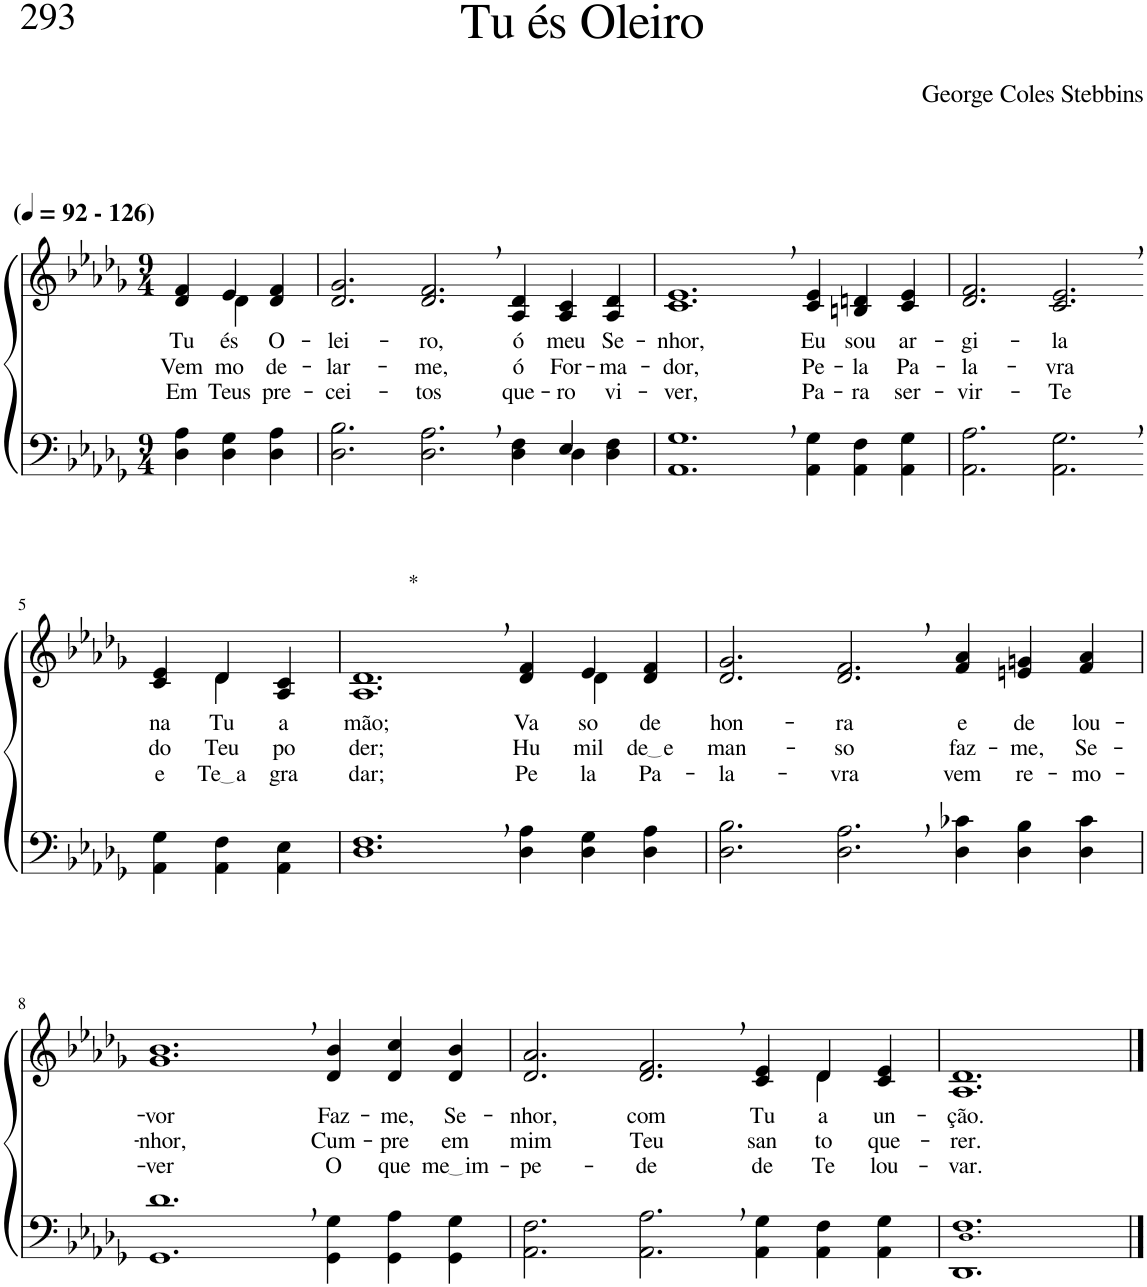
**kern	**kern	**text	**text	**text
*part2	*part1	*part1	*part1	*part1
*staff2	*staff1	*staff1	*staff1	*staff1
*I"Parte III e IV	*I"Parte I e II	*	*	*
*clefF4	*clefG2	*	*	*
*Trd-1c-2	*Trd-1c-2	*	*	*
*k[b-e-a-d-g-]	*k[b-e-a-d-g-]	*	*	*
*M9/4	*M9/4	*	*	*
*MM92	*MM92	*	*	*
=1	=1	=1	=1	=1
!	!LO:TX:a:B:t=(	!	!	!
!	!LO:TX:a:B:t=- 126)	!	!	!
!	!	!LO:LY:b	!LO:LY:b	!LO:LY:b
*	*^	*	*	*
4D-\ 4A-\	4d-/ 4f/	4ryy	Tu	Vem	Em
!	!	!	!LO:LY:b	!LO:LY:b	!LO:LY:b
4D-\ 4G-\	4e-/	4d-\	és	mo-	Teus
!	!	!	!LO:LY:b	!LO:LY:b	!LO:LY:b
4D-\ 4A-\	4d-/ 4f/	4ryy	O-	-de-	pre-
=2	=2	=2	=2	=2	=2
*^	*	*	*	*	*
!	!	!	!	!LO:LY:b	!LO:LY:b	!LO:LY:b
*	*	*v	*v	*	*	*
2.D-\ 2.B-\	1..ryy	2.d-/ 2.g-/	-lei-	-lar-	-cei-
!	!	!	!LO:LY:b	!LO:LY:b	!LO:LY:b
2.D-\, 2.A-\,	.	2.d-/, 2.f/,	-ro,	-me,	-tos
!	!	!	!LO:LY:b	!LO:LY:b	!LO:LY:b
4D-\ 4F\	.	4A-/ 4d-/	ó	ó	que-
!	!	!	!LO:LY:b	!LO:LY:b	!LO:LY:b
4D-\	4E-/	4A-/ 4c/	meu	For-	-ro
!	!	!	!LO:LY:b	!LO:LY:b	!LO:LY:b
4D-\ 4F\	4ryy	4A-/ 4d-/	Se-	-ma-	vi-
=3	=3	=3	=3	=3	=3
!	!	!	!LO:LY:b	!LO:LY:b	!LO:LY:b
*v	*v	*	*	*	*
1.AA-, 1.G-,	1.c, 1.e-,	-nhor,	-dor,	-ver,
!	!	!LO:LY:b	!LO:LY:b	!LO:LY:b
4AA-\ 4G-\	4c/ 4e-/	Eu	Pe-	Pa-
!	!	!LO:LY:b	!LO:LY:b	!LO:LY:b
4AA-\ 4F\	4Bn/ 4dn/	sou	-la	-ra
!	!	!LO:LY:b	!LO:LY:b	!LO:LY:b
4AA-\ 4G-\	4c/ 4e-/	ar-	Pa-	ser-
=4	=4	=4	=4	=4
!	!	!LO:LY:b	!LO:LY:b	!LO:LY:b
2.AA-\ 2.A-\	2.d-/ 2.f/	-gi-	-la-	-vir-
!	!	!LO:LY:b	!LO:LY:b	!LO:LY:b
2.AA-\, 2.G-\,	2.c/, 2.e-/,	-la	-vra	-Te
!!LO:LB:g=z
=5-	=5-	=5-	=5-	=5-
*	*^	*	*	*
!	!	!	!LO:LY:b	!LO:LY:b	!LO:LY:b
4AA-\ 4G-\	4ryy	4c/ 4e-/	-na	do	e
!	!	!	!LO:LY:b	!LO:LY:b	!LO:LY:b
4AA-\ 4F\	4d-\	4d-/	Tu-	Teu	Te a
!	!	!	!LO:LY:b	!LO:LY:b	!LO:LY:b
4AA-\ 4E-\	4ryy	4A-/ 4c/	a	po-	-gra-
=6	=6	=6	=6	=6	=6
!	!LO:TX:a:t=*	!	!	!	!
!	!	!	!LO:LY:b	!LO:LY:b	!LO:LY:b
1.D-, 1.F,	1.A-, 1.d-,	1..ryy	-mão;	-der;	-dar;
!	!	!	!LO:LY:b	!LO:LY:b	!LO:LY:b
4D-\ 4A-\	4d-/ 4f/	.	Va-	Hu-	Pe-
!	!	!	!LO:LY:b	!LO:LY:b	!LO:LY:b
4D-\ 4G-\	4e-/	4d-\	-so	mil-	-la
!	!	!	!LO:LY:b	!LO:LY:b	!LO:LY:b
4D-\ 4A-\	4d-/ 4f/	4ryy	de	de e	-Pa-
=7	=7	=7	=7	=7	=7
!	!	!	!LO:LY:b	!LO:LY:b	!LO:LY:b
*	*v	*v	*	*	*
2.D-\ 2.B-\	2.d-/ 2.g-/	hon-	man-	-la-
!	!	!LO:LY:b	!LO:LY:b	!LO:LY:b
2.D-\, 2.A-\,	2.d-/, 2.f/,	-ra	-so	-vra
!	!	!LO:LY:b	!LO:LY:b	!LO:LY:b
4D-\ 4c-X\	4f/ 4a-/	e	faz-	vem
!	!	!LO:LY:b	!LO:LY:b	!LO:LY:b
4D-\ 4B-\	4en/ 4gn/	de	-me,	re-
!	!	!LO:LY:b	!LO:LY:b	!LO:LY:b
4D-\ 4c-\	4f/ 4a-/	lou-	Se-	-mo-
!!LO:LB:g=z
=8	=8	=8	=8	=8
!	!	!LO:LY:b	!LO:LY:b	!LO:LY:b
1.GG-, 1.d-,	1.g-, 1.b-,	-vor	-nhor,	-ver
!	!	!LO:LY:b	!LO:LY:b	!LO:LY:b
4GG-\ 4G-\	4d-/ 4b-/	Faz-	Cum-	O
!	!	!LO:LY:b	!LO:LY:b	!LO:LY:b
4GG-\ 4A-\	4d-/ 4cc/	-me,	-pre	que
!	!	!LO:LY:b	!LO:LY:b	!LO:LY:b
4GG-\ 4G-\	4d-/ 4b-/	Se-	em	me im
=9	=9	=9	=9	=9
!	!	!LO:LY:b	!LO:LY:b	!LO:LY:b
*	*^	*	*	*
2.AA-\ 2.F\	2.d-/ 2.a-/	1..ryy	-nhor,	mim	-pe-
!	!	!	!LO:LY:b	!LO:LY:b	!LO:LY:b
2.AA-\, 2.A-\,	2.d-/, 2.f/,	.	com	Teu	-de
!	!	!	!LO:LY:b	!LO:LY:b	!LO:LY:b
4AA-\ 4G-\	4c/ 4e-/	.	Tu-	san-	de
!	!	!	!LO:LY:b	!LO:LY:b	!LO:LY:b
4AA-\ 4F\	4d-/	4d-\	a	-to	Te
!	!	!	!LO:LY:b	!LO:LY:b	!LO:LY:b
4AA-\ 4G-\	4c/ 4e-/	4ryy	un-	que-	lou-
=10	=10	=10	=10	=10	=10
!	!	!	!LO:LY:b	!LO:LY:b	!LO:LY:b
*	*v	*v	*	*	*
1.DD- 1.D-! 1.F	1.A- 1.d-	-ção.	-rer.	-var.
==	==	==	==	==
*-	*-	*-	*-	*-
